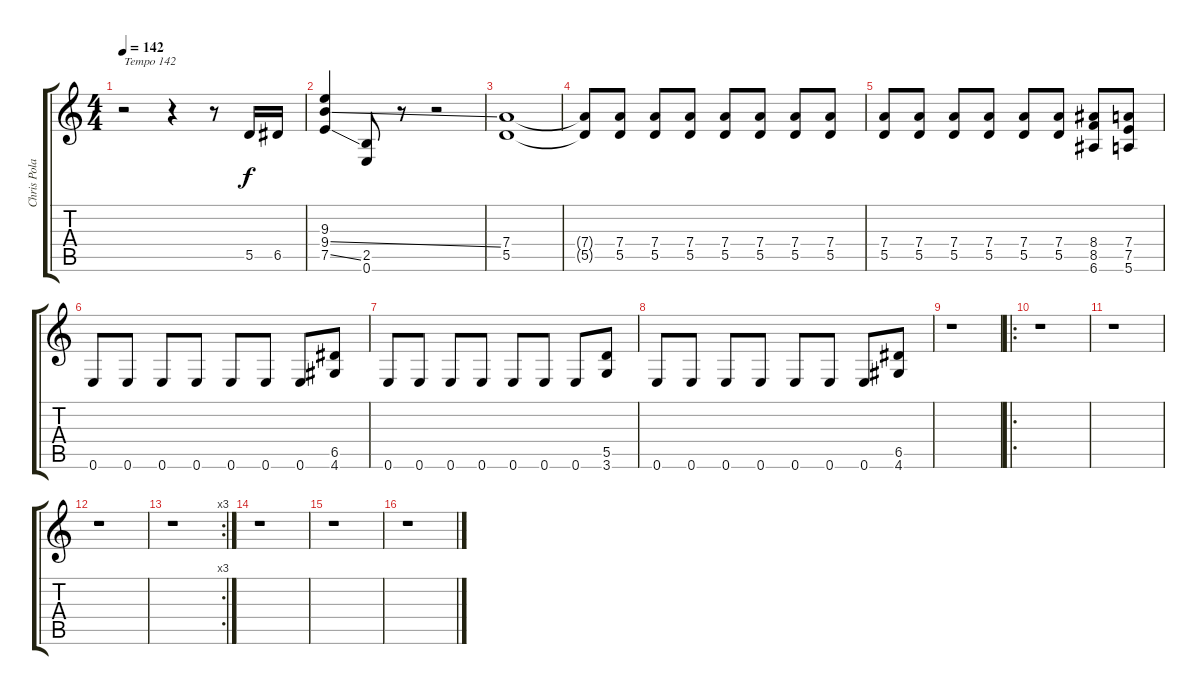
\track ("Chris Poland" "Chris Pola") {instrument distortionguitar}
\staff {score tabs}
\tuning (E4 B3 G3 D3 A2 E2) {hide}
\ts (4 4)
\tempo 142
\clef g2
\ks c
r.2{txt "Tempo 142" dy f instrument distortionguitar} r.4 r.8 5.5.16 6.5.16 |
(9.3 9.4{ss} 7.5{ss}).4 (2.5 0.6).8 r.8 r.2 |
(7.4 5.5).1 |
(7.4{t} 5.5{t}).8 (7.4 5.5).8 (7.4 5.5).8 (7.4 5.5).8 (7.4 5.5).8 (7.4 5.5).8 (7.4 5.5).8 (7.4 5.5).8 |
(7.4 5.5).8 (7.4 5.5).8 (7.4 5.5).8 (7.4 5.5).8 (7.4 5.5).8 (7.4 5.5).8 (8.4 8.5 6.6).8 (7.4 7.5 5.6).8 |
0.6.8 0.6.8 0.6.8 0.6.8 0.6.8 0.6.8 0.6.8 (6.5 4.6).8 |
0.6.8 0.6.8 0.6.8 0.6.8 0.6.8 0.6.8 0.6.8 (5.5 3.6).8 |
0.6.8 0.6.8 0.6.8 0.6.8 0.6.8 0.6.8 0.6.8 (6.5 4.6).8 |
r.1 |
\ro
r.1 |
r.1 |
r.1 |
\rc 3
r.1 |
r.1 |
r.1 |
r.1
